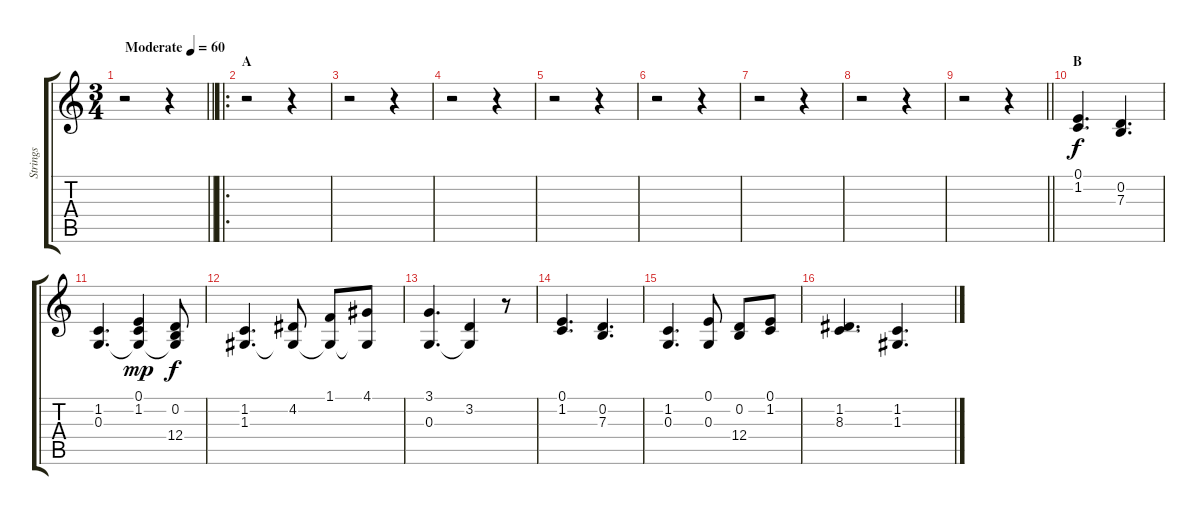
\track ("Strings" "Strings") {instrument stringensemble2}
\staff {score tabs}
\tuning (E4 B3 G3 D3 A2 E2) {hide}
\ts (3 4)
\tempo (60 "Moderate")
\clef g2
\barLineRight lightlight
\ks c
r.2{dy f instrument stringensemble2} r.4 |
\ro
\section ("" "A")
r.2 r.4 |
r.2 r.4 |
r.2 r.4 |
r.2 r.4 |
r.2 r.4 |
r.2 r.4 |
r.2 r.4 |
\barLineRight lightlight
r.2 r.4 |
\section ("" "B")
(0.1 1.2).4{d volume 13} (0.2 7.3).4{d} |
(1.2 0.3).4{d} (0.1 1.2 0.3{t}).4{dy mp} (0.2 0.3{t} 12.4).8{dy f} |
(1.2 1.3).4{d} (4.2 1.3{t}).8 (1.1 1.3{t}).8 (4.1 1.3{t}).8 |
(3.1 0.3).4{d} (3.2 0.3{t}).4 r.8 |
(0.1 1.2).4{d} (0.2 7.3).4{d} |
(1.2 0.3).4{d} (0.1 0.3).8 (0.2 12.4).8 (0.1 1.2).8 |
(1.2 8.3).4{d} (1.2 1.3).4{d}
